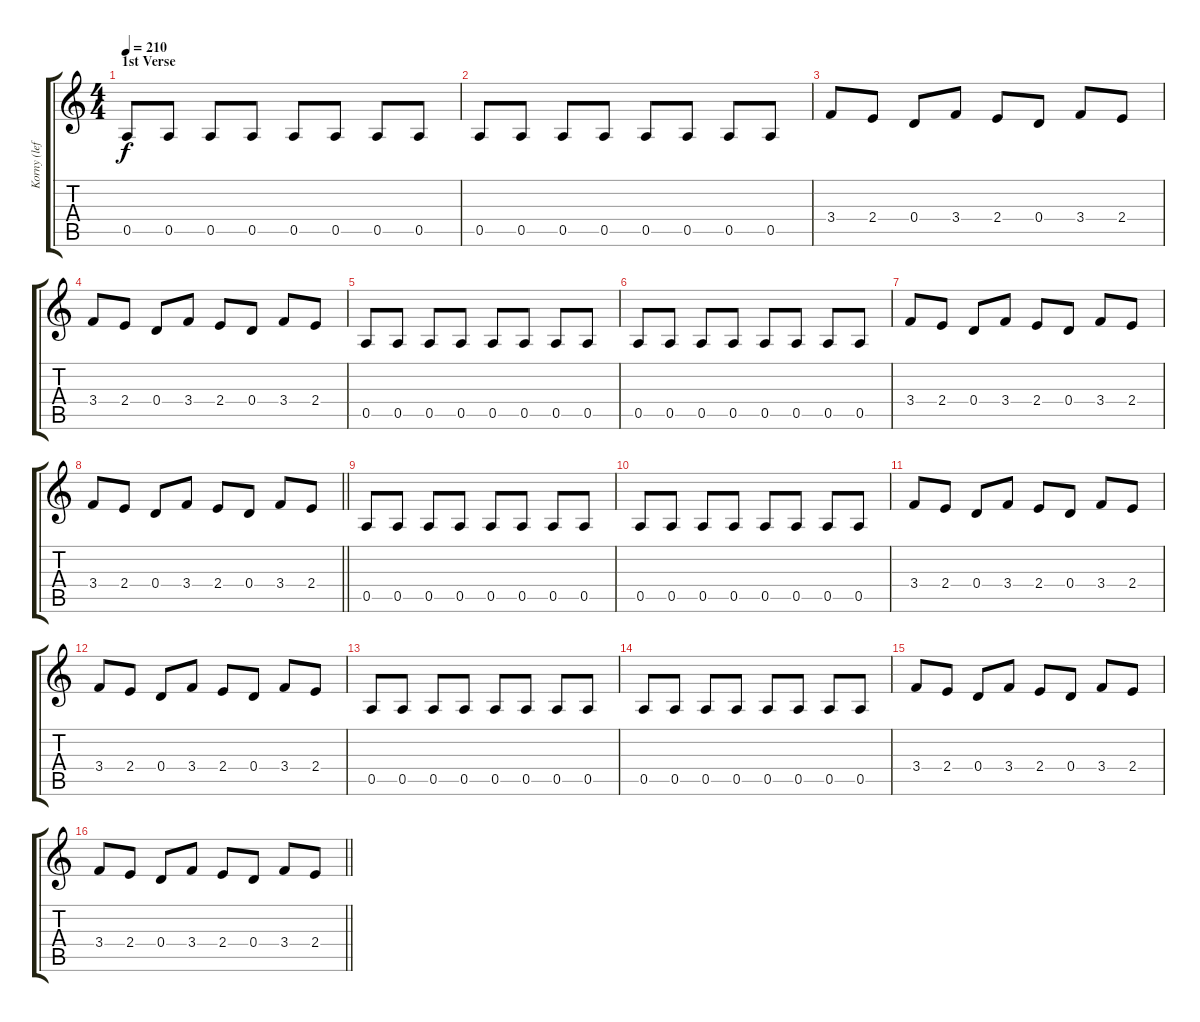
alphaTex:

\track ("Korny (left)" "Korny (lef") {instrument distortionguitar}
\staff {score tabs}
\tuning (E4 B3 G3 D3 A2 E2) {hide}
\ts (4 4)
\section ("" "1st Verse")
\tempo 210
\clef g2
\ks c
0.5.8{dy f} 0.5.8 0.5.8 0.5.8 0.5.8 0.5.8 0.5.8 0.5.8 |
0.5.8 0.5.8 0.5.8 0.5.8 0.5.8 0.5.8 0.5.8 0.5.8 |
3.4.8 2.4.8 0.4.8 3.4.8 2.4.8 0.4.8 3.4.8 2.4.8 |
3.4.8 2.4.8 0.4.8 3.4.8 2.4.8 0.4.8 3.4.8 2.4.8 |
0.5.8 0.5.8 0.5.8 0.5.8 0.5.8 0.5.8 0.5.8 0.5.8 |
0.5.8 0.5.8 0.5.8 0.5.8 0.5.8 0.5.8 0.5.8 0.5.8 |
3.4.8 2.4.8 0.4.8 3.4.8 2.4.8 0.4.8 3.4.8 2.4.8 |
\barLineRight lightlight
3.4.8 2.4.8 0.4.8 3.4.8 2.4.8 0.4.8 3.4.8 2.4.8 |
0.5.8 0.5.8 0.5.8 0.5.8 0.5.8 0.5.8 0.5.8 0.5.8 |
0.5.8 0.5.8 0.5.8 0.5.8 0.5.8 0.5.8 0.5.8 0.5.8 |
3.4.8 2.4.8 0.4.8 3.4.8 2.4.8 0.4.8 3.4.8 2.4.8 |
3.4.8 2.4.8 0.4.8 3.4.8 2.4.8 0.4.8 3.4.8 2.4.8 |
0.5.8 0.5.8 0.5.8 0.5.8 0.5.8 0.5.8 0.5.8 0.5.8 |
0.5.8 0.5.8 0.5.8 0.5.8 0.5.8 0.5.8 0.5.8 0.5.8 |
3.4.8 2.4.8 0.4.8 3.4.8 2.4.8 0.4.8 3.4.8 2.4.8 |
\barLineRight lightlight
3.4.8 2.4.8 0.4.8 3.4.8 2.4.8 0.4.8 3.4.8 2.4.8
